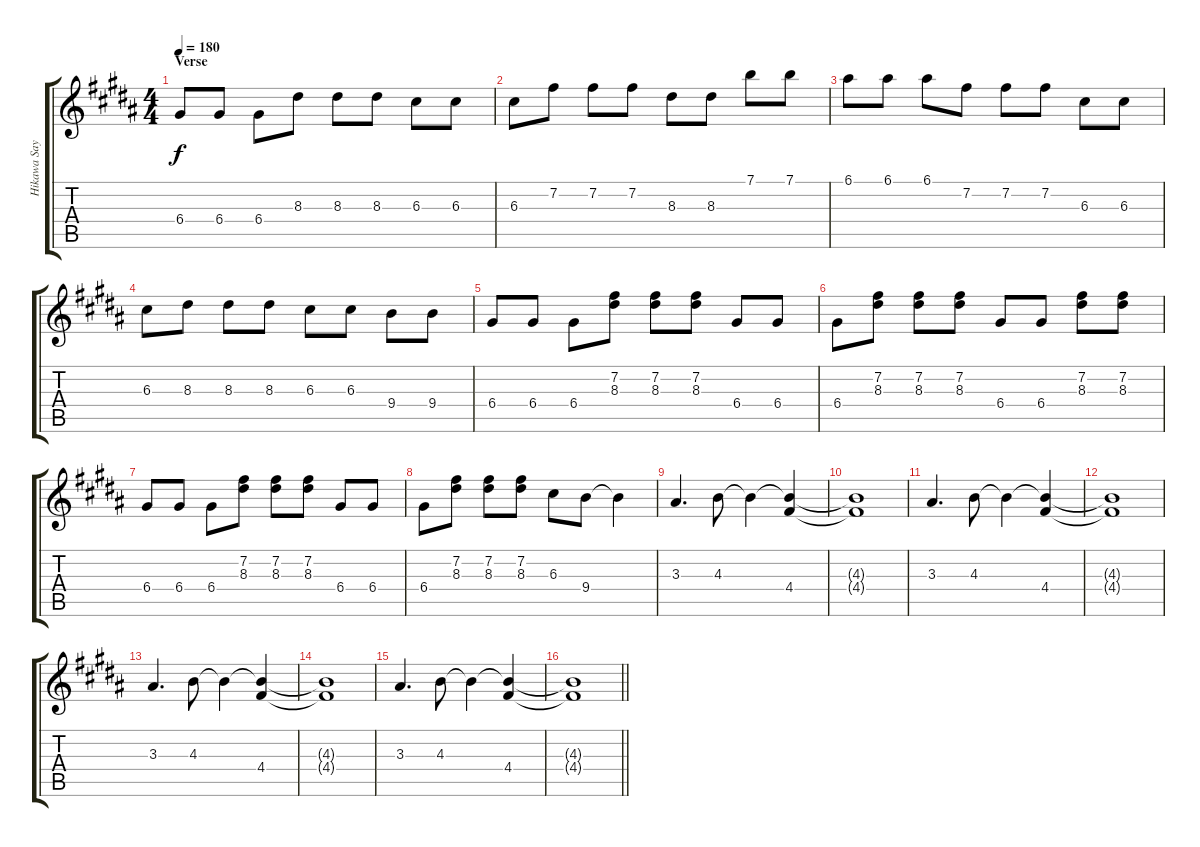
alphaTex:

\track ("Hikawa Sayo" "Hikawa Say") {instrument distortionguitar}
\staff {score tabs}
\tuning (E4 B3 G3 D3 A2 D2) {hide}
\ts (4 4)
\section ("" "Verse")
\tempo 180
\clef g2
\ks b
6.4.8{dy f} 6.4.8 6.4.8 8.3.8 8.3.8 8.3.8 6.3.8 6.3.8 |
6.3.8 7.2.8 7.2.8 7.2.8 8.3.8 8.3.8 7.1.8 7.1.8 |
6.1.8 6.1.8 6.1.8 7.2.8 7.2.8 7.2.8 6.3.8 6.3.8 |
6.3.8 8.3.8 8.3.8 8.3.8 6.3.8 6.3.8 9.4.8 9.4.8 |
6.4.8 6.4.8 6.4.8 (7.2 8.3).8 (7.2 8.3).8 (7.2 8.3).8 6.4.8 6.4.8 |
6.4.8 (7.2 8.3).8 (7.2 8.3).8 (7.2 8.3).8 6.4.8 6.4.8 (7.2 8.3).8 (7.2 8.3).8 |
6.4.8 6.4.8 6.4.8 (7.2 8.3).8 (7.2 8.3).8 (7.2 8.3).8 6.4.8 6.4.8 |
6.4.8 (7.2 8.3).8 (7.2 8.3).8 (7.2 8.3).8 6.3.8 9.4.8 9.4{t}.4 |
3.3.4{d} 4.3.8 4.3{t}.4 (4.3{t} 4.4).4 |
(4.3{t} 4.4{t}).1 |
3.3.4{d} 4.3.8 4.3{t}.4 (4.3{t} 4.4).4 |
(4.3{t} 4.4{t}).1 |
3.3.4{d} 4.3.8 4.3{t}.4 (4.3{t} 4.4).4 |
(4.3{t} 4.4{t}).1 |
3.3.4{d} 4.3.8 4.3{t}.4 (4.3{t} 4.4).4 |
\barLineRight lightlight
(4.3{t} 4.4{t}).1
